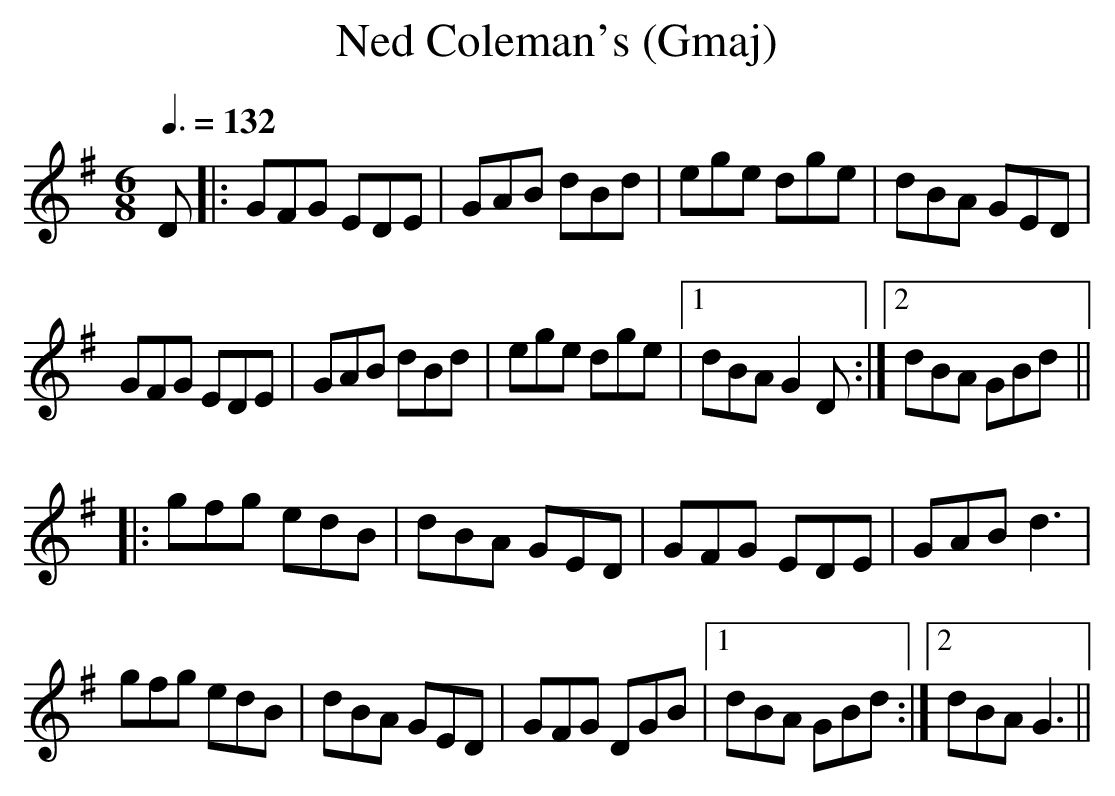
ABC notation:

X:1
T:Ned Coleman's (Gmaj)
Q:3/8=132
M:6/8
L:1/8
K:Gmaj
D|:GFG EDE|GAB dBd|ege dge|dBA GED|
GFG EDE|GAB dBd|ege dge|1dBA G2D:|2dBA GBd||
|:gfg edB|dBA GED|GFG EDE|GAB d3|
gfg edB|dBA GED|GFG DGB|1dBA GBd:|2dBA G3||
